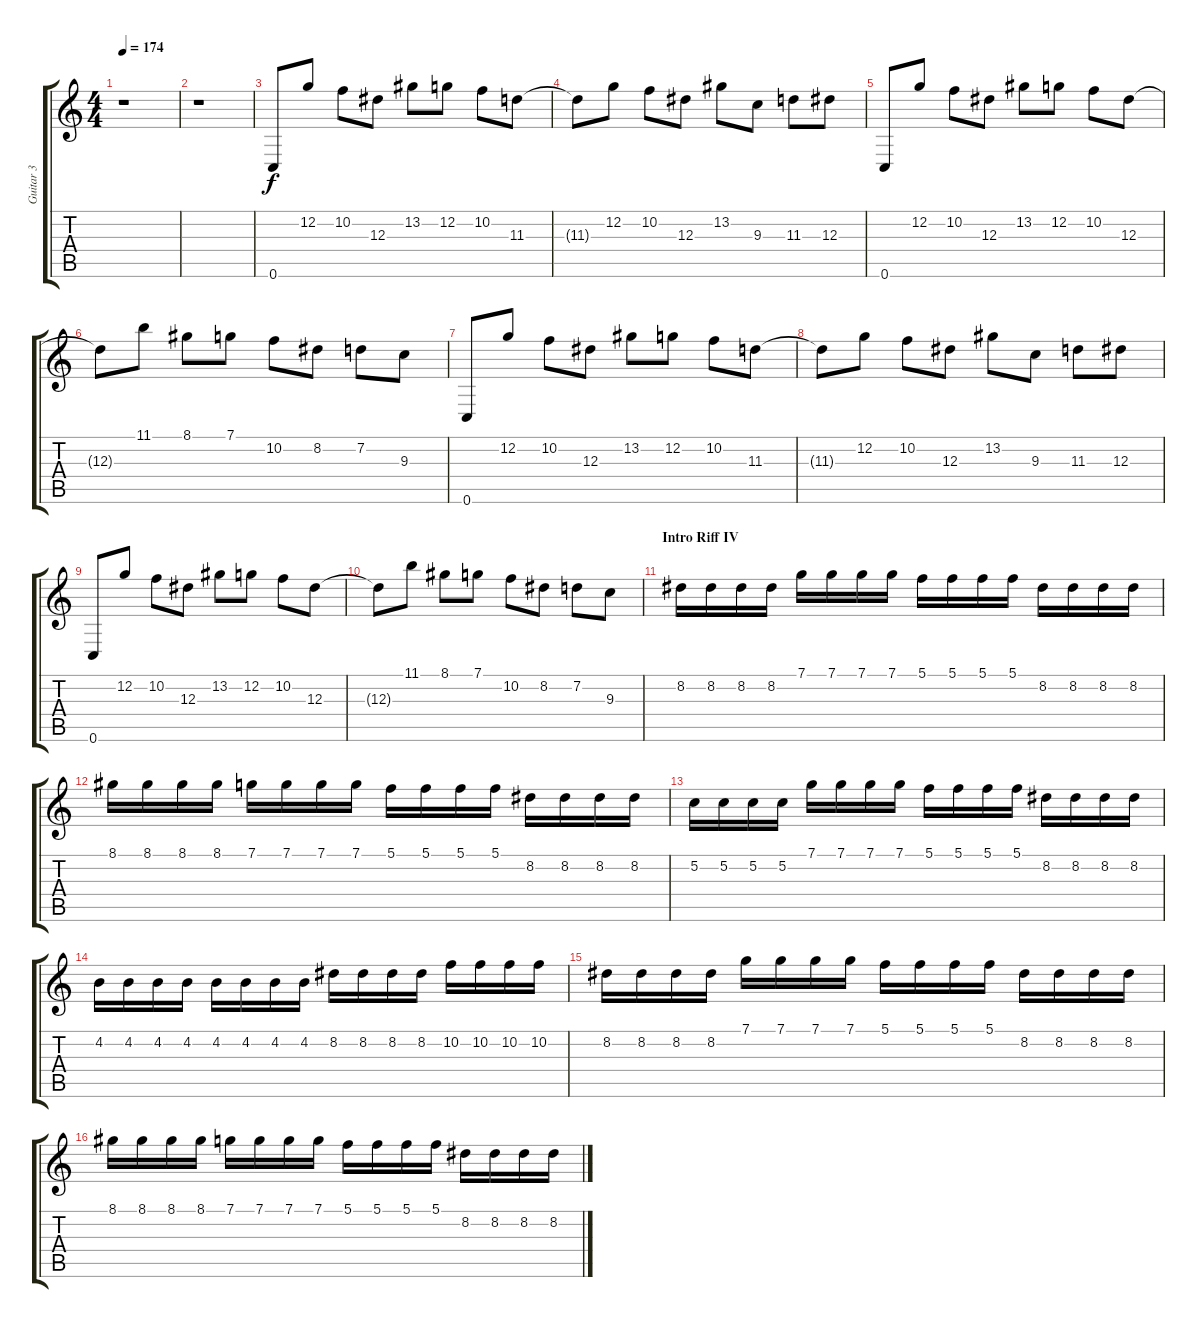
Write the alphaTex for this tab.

\track ("Guitar 3" "Guitar 3") {instrument distortionguitar}
\staff {score tabs}
\tuning (C4 G3 Eb3 Bb2 F2 C2) {hide}
\ts (4 4)
\tempo 174
\clef g2
\ks c
r.1{dy f} |
r.1 |
0.6.8 12.2.8 10.2.8 12.3.8 13.2.8 12.2.8 10.2.8 11.3.8 |
11.3{t}.8 12.2.8 10.2.8 12.3.8 13.2.8 9.3.8 11.3.8 12.3.8 |
0.6.8 12.2.8 10.2.8 12.3.8 13.2.8 12.2.8 10.2.8 12.3.8 |
12.3{t}.8 11.1.8 8.1.8 7.1.8 10.2.8 8.2.8 7.2.8 9.3.8 |
0.6.8 12.2.8 10.2.8 12.3.8 13.2.8 12.2.8 10.2.8 11.3.8 |
11.3{t}.8 12.2.8 10.2.8 12.3.8 13.2.8 9.3.8 11.3.8 12.3.8 |
0.6.8 12.2.8 10.2.8 12.3.8 13.2.8 12.2.8 10.2.8 12.3.8 |
12.3{t}.8 11.1.8 8.1.8 7.1.8 10.2.8 8.2.8 7.2.8 9.3.8 |
\section ("" "Intro Riff IV")
8.2.16 8.2.16 8.2.16 8.2.16 7.1.16 7.1.16 7.1.16 7.1.16 5.1.16 5.1.16 5.1.16 5.1.16 8.2.16 8.2.16 8.2.16 8.2.16 |
8.1.16 8.1.16 8.1.16 8.1.16 7.1.16 7.1.16 7.1.16 7.1.16 5.1.16 5.1.16 5.1.16 5.1.16 8.2.16 8.2.16 8.2.16 8.2.16 |
5.2.16 5.2.16 5.2.16 5.2.16 7.1.16 7.1.16 7.1.16 7.1.16 5.1.16 5.1.16 5.1.16 5.1.16 8.2.16 8.2.16 8.2.16 8.2.16 |
4.2.16 4.2.16 4.2.16 4.2.16 4.2.16 4.2.16 4.2.16 4.2.16 8.2.16 8.2.16 8.2.16 8.2.16 10.2.16 10.2.16 10.2.16 10.2.16 |
8.2.16 8.2.16 8.2.16 8.2.16 7.1.16 7.1.16 7.1.16 7.1.16 5.1.16 5.1.16 5.1.16 5.1.16 8.2.16 8.2.16 8.2.16 8.2.16 |
8.1.16 8.1.16 8.1.16 8.1.16 7.1.16 7.1.16 7.1.16 7.1.16 5.1.16 5.1.16 5.1.16 5.1.16 8.2.16 8.2.16 8.2.16 8.2.16
